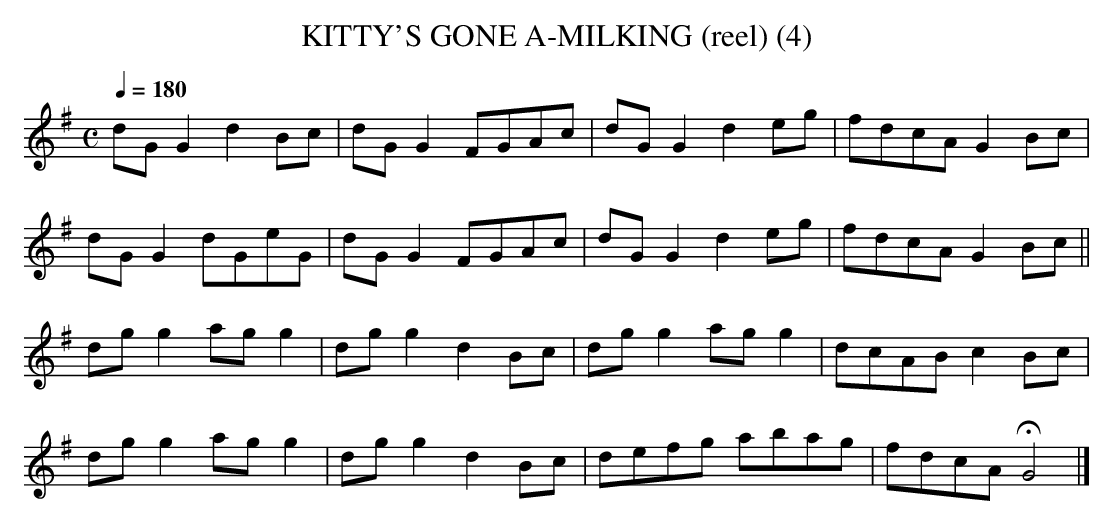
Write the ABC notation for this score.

X:1
T:KITTY'S GONE A-MILKING (reel) (4)
Q:1/4=180
M:C
K:G
dGG2 d2Bc|dGG2 FGAc|dGG2 d2eg|fdcA G2Bc|
dGG2 dGeG|dGG2 FGAc|dG G2 d2 eg|fdcA G2 Bc||
dgg2 agg2|dgg2 d2 Bc|dg g2 ag g2|dcAB c2 Bc|
dgg2 agg2|dgg2 d2 Bc|defg abag|fdcA HG4|]
